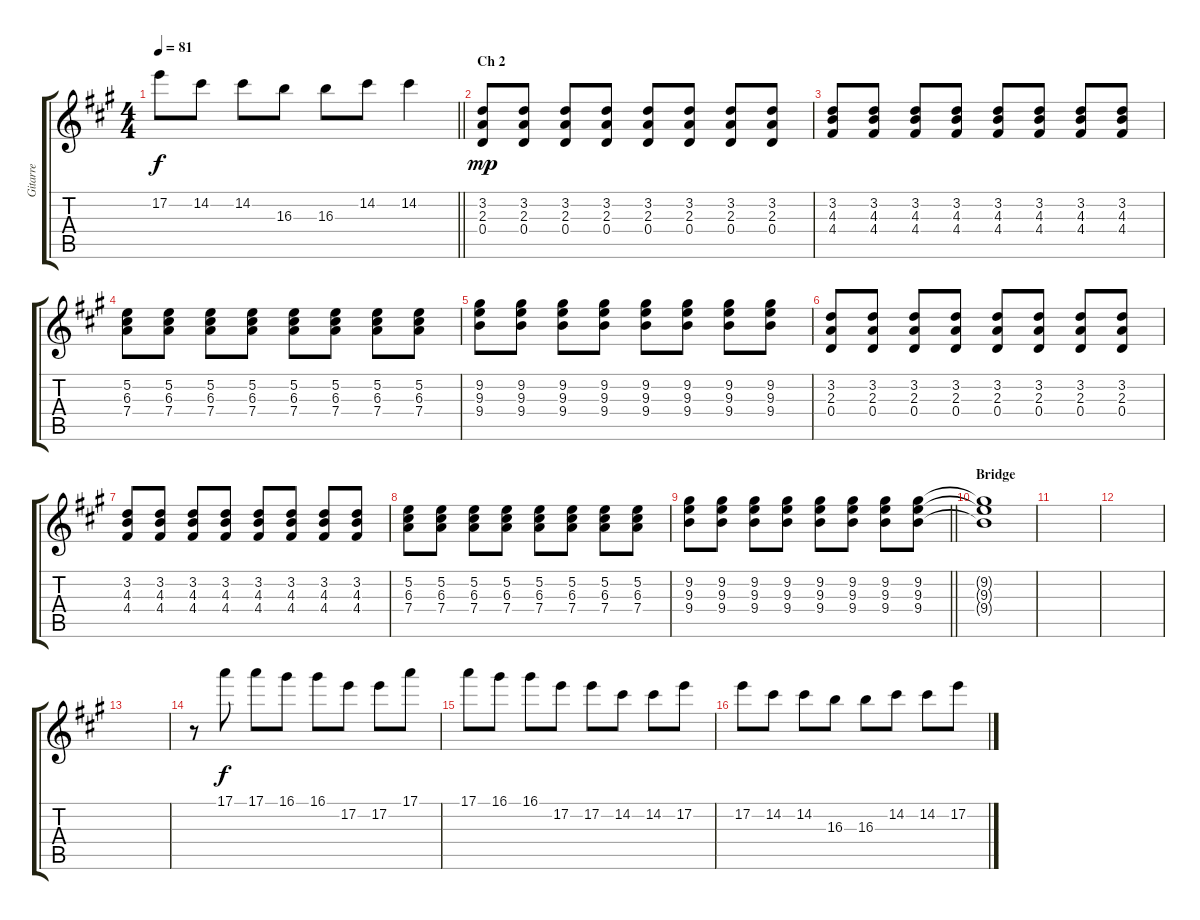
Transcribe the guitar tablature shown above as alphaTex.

\track ("Gitarre" "Gitarre") {instrument acousticguitarsteel}
\staff {score tabs}
\tuning (E4 B3 G3 D3 A2 E2) {hide}
\ts (4 4)
\tempo 81
\clef g2
\barLineRight lightlight
\ks f#minor
17.2.8{dy f} 14.2.8 14.2.8 16.3.8 16.3.8 14.2.8 14.2.4 |
\section ("" "Ch 2")
(3.2 2.3 0.4).8{dy mp} (3.2 2.3 0.4).8 (3.2 2.3 0.4).8 (3.2 2.3 0.4).8 (3.2 2.3 0.4).8 (3.2 2.3 0.4).8 (3.2 2.3 0.4).8 (3.2 2.3 0.4).8 |
(3.2 4.3 4.4).8 (3.2 4.3 4.4).8 (3.2 4.3 4.4).8 (3.2 4.3 4.4).8 (3.2 4.3 4.4).8 (3.2 4.3 4.4).8 (3.2 4.3 4.4).8 (3.2 4.3 4.4).8 |
(5.2 6.3 7.4).8 (5.2 6.3 7.4).8 (5.2 6.3 7.4).8 (5.2 6.3 7.4).8 (5.2 6.3 7.4).8 (5.2 6.3 7.4).8 (5.2 6.3 7.4).8 (5.2 6.3 7.4).8 |
(9.2 9.3 9.4).8 (9.2 9.3 9.4).8 (9.2 9.3 9.4).8 (9.2 9.3 9.4).8 (9.2 9.3 9.4).8 (9.2 9.3 9.4).8 (9.2 9.3 9.4).8 (9.2 9.3 9.4).8 |
(3.2 2.3 0.4).8 (3.2 2.3 0.4).8 (3.2 2.3 0.4).8 (3.2 2.3 0.4).8 (3.2 2.3 0.4).8 (3.2 2.3 0.4).8 (3.2 2.3 0.4).8 (3.2 2.3 0.4).8 |
(3.2 4.3 4.4).8 (3.2 4.3 4.4).8 (3.2 4.3 4.4).8 (3.2 4.3 4.4).8 (3.2 4.3 4.4).8 (3.2 4.3 4.4).8 (3.2 4.3 4.4).8 (3.2 4.3 4.4).8 |
(5.2 6.3 7.4).8 (5.2 6.3 7.4).8 (5.2 6.3 7.4).8 (5.2 6.3 7.4).8 (5.2 6.3 7.4).8 (5.2 6.3 7.4).8 (5.2 6.3 7.4).8 (5.2 6.3 7.4).8 |
\barLineRight lightlight
(9.2 9.3 9.4).8 (9.2 9.3 9.4).8 (9.2 9.3 9.4).8 (9.2 9.3 9.4).8 (9.2 9.3 9.4).8 (9.2 9.3 9.4).8 (9.2 9.3 9.4).8 (9.2 9.3 9.4).8 |
\section ("" "Bridge")
(9.2{t} 9.3{t} 9.4{t}).1 |
|
|
|
r.8 17.1.8{dy f} 17.1.8 16.1.8 16.1.8 17.2.8 17.2.8 17.1.8 |
17.1.8 16.1.8 16.1.8 17.2.8 17.2.8 14.2.8 14.2.8 17.2.8 |
17.2.8 14.2.8 14.2.8 16.3.8 16.3.8 14.2.8 14.2.8 17.2.8
